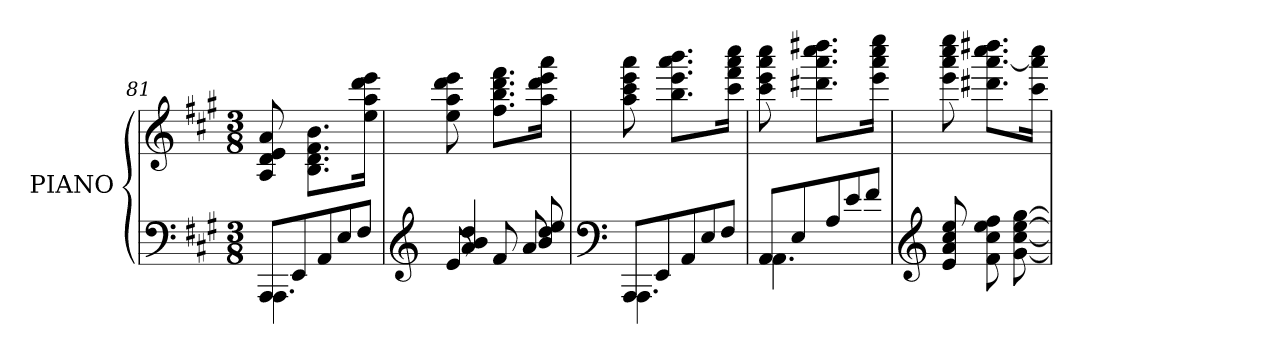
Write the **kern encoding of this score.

**kern	**kern
*part1	*part1
*staff2	*staff1
*I"PIANO	*
*I'Pno	*
*clefF4	*clefG2
*k[f#c#g#]	*k[f#c#g#]
*M3/8	*M3/8
*Xtuplet	*
=81	=81
*^	*
40%3AAA/LL	4.AAA\	8A/ 8d/ 8e/ 8a/
40%3EE/	.	.
.	.	8.B\ 8.d\ 8.f#\ 8.b\L
40%3AA/	.	.
40%3E/	.	.
40%3F#/JJ	.	.
.	.	16ee\ 16aa\ 16ddd\ 16eee\Jk
=82	=82	=82
*clefG2	*	*
8e/	4a/ 4b/ 4dd/	8ee\ 8aa\ 8ddd\ 8eee\
8f#/	.	8.ff#\ 8.bb\ 8.ddd\ 8.fff#\L
8a/	8b/ 8dd/ 8ee/	.
.	.	16aa\ 16ddd\ 16eee\ 16aaa\Jk
=83	=83	=83
*clefF4	*	*
40%3AAA/LL	4.AAA\	8aa\ 8ccc#\ 8eee\ 8aaa\
40%3EE/	.	.
.	.	8.bb\ 8.eee\ 8.aaa\ 8.bbb\L
40%3AA/	.	.
40%3E/	.	.
40%3F#/JJ	.	.
.	.	16ccc#\ 16fff#\ 16aaa\ 16cccc#\Jk
=84	=84	=84
40%3AA/LL	4.AA\	8ccc#\ 8eee\ 8aaa\ 8cccc#\
40%3E/	.	.
.	.	8.ddd#X\ 8.aaa\ 8.cccc#\ 8.dddd#X\L
40%3A/	.	.
40%3e/	.	.
40%3f#/JJ	.	.
.	.	16eee\ 16aaa\ 16cccc#\ 16eeee\Jk
*v	*v	*
=85	=85
*clefG2	*
8e/ 8a/ 8cc#/ 8ee/	8eee\ 8aaa\ 8cccc#\ 8eeee\
8f#\ 8cc#\ 8ee\ 8ff#\	8.ddd#X\ [8.aaa\ 8.cccc#\ 8.dddd#X\L
[8g#\ [8cc#\ [8ee\ [8gg#\	.
.	16ccc#\ 16aaa\] 16cccc#\Jk
=	=
*-	*-
